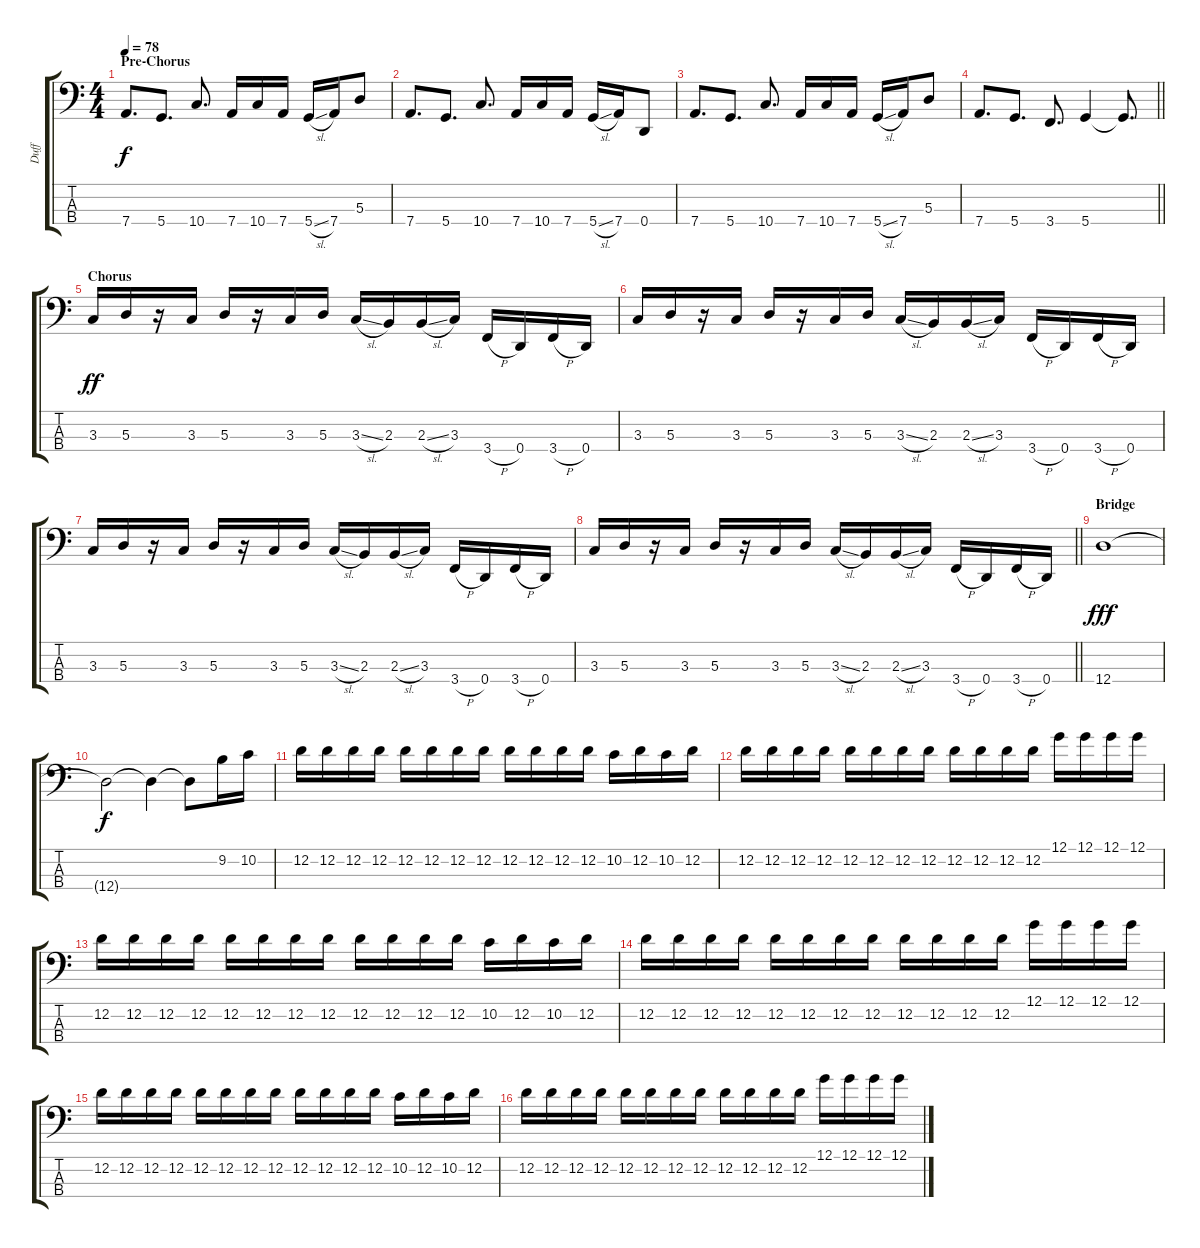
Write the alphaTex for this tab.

\track ("Duff" "Duff") {instrument electricbasspick}
\staff {score tabs}
\tuning (G2 D2 A1 D1) {hide}
\ts (4 4)
\section ("" "Pre-Chorus")
\tempo 78
\clef f4
\ks c
7.4.8{d dy f} 5.4.8{d} 10.4.8{d} 7.4.16 10.4.16 7.4.16 5.4{sl}.16 7.4.16 5.3.8 |
7.4.8{d} 5.4.8{d} 10.4.8{d} 7.4.16 10.4.16 7.4.16 5.4{sl}.16 7.4.16 0.4.8 |
7.4.8{d} 5.4.8{d} 10.4.8{d} 7.4.16 10.4.16 7.4.16 5.4{sl}.16 7.4.16 5.3.8 |
\barLineRight lightlight
7.4.8{d} 5.4.8{d} 3.4.8{d} 5.4.4 5.4{t}.8{d} |
\section ("" "Chorus")
3.3.16{dy ff} 5.3.16 r.16 3.3.16 5.3.16 r.16 3.3.16 5.3.16 3.3{sl}.16 2.3.16 2.3{sl}.16 3.3.16 3.4{h}.16 0.4.16 3.4{h}.16 0.4.16 |
3.3.16 5.3.16 r.16 3.3.16 5.3.16 r.16 3.3.16 5.3.16 3.3{sl}.16 2.3.16 2.3{sl}.16 3.3.16 3.4{h}.16 0.4.16 3.4{h}.16 0.4.16 |
3.3.16 5.3.16 r.16 3.3.16 5.3.16 r.16 3.3.16 5.3.16 3.3{sl}.16 2.3.16 2.3{sl}.16 3.3.16 3.4{h}.16 0.4.16 3.4{h}.16 0.4.16 |
\barLineRight lightlight
3.3.16 5.3.16 r.16 3.3.16 5.3.16 r.16 3.3.16 5.3.16 3.3{sl}.16 2.3.16 2.3{sl}.16 3.3.16 3.4{h}.16 0.4.16 3.4{h}.16 0.4.16 |
\section ("" "Bridge")
12.4.1{dy fff} |
12.4{t}.2{dy f} 12.4{t}.4 12.4{t}.8 9.2.16 10.2.16 |
12.2.16 12.2.16 12.2.16 12.2.16 12.2.16 12.2.16 12.2.16 12.2.16 12.2.16 12.2.16 12.2.16 12.2.16 10.2.16 12.2.16 10.2.16 12.2.16 |
12.2.16 12.2.16 12.2.16 12.2.16 12.2.16 12.2.16 12.2.16 12.2.16 12.2.16 12.2.16 12.2.16 12.2.16 12.1.16 12.1.16 12.1.16 12.1.16 |
12.2.16 12.2.16 12.2.16 12.2.16 12.2.16 12.2.16 12.2.16 12.2.16 12.2.16 12.2.16 12.2.16 12.2.16 10.2.16 12.2.16 10.2.16 12.2.16 |
12.2.16 12.2.16 12.2.16 12.2.16 12.2.16 12.2.16 12.2.16 12.2.16 12.2.16 12.2.16 12.2.16 12.2.16 12.1.16 12.1.16 12.1.16 12.1.16 |
12.2.16 12.2.16 12.2.16 12.2.16 12.2.16 12.2.16 12.2.16 12.2.16 12.2.16 12.2.16 12.2.16 12.2.16 10.2.16 12.2.16 10.2.16 12.2.16 |
12.2.16 12.2.16 12.2.16 12.2.16 12.2.16 12.2.16 12.2.16 12.2.16 12.2.16 12.2.16 12.2.16 12.2.16 12.1.16 12.1.16 12.1.16 12.1.16
